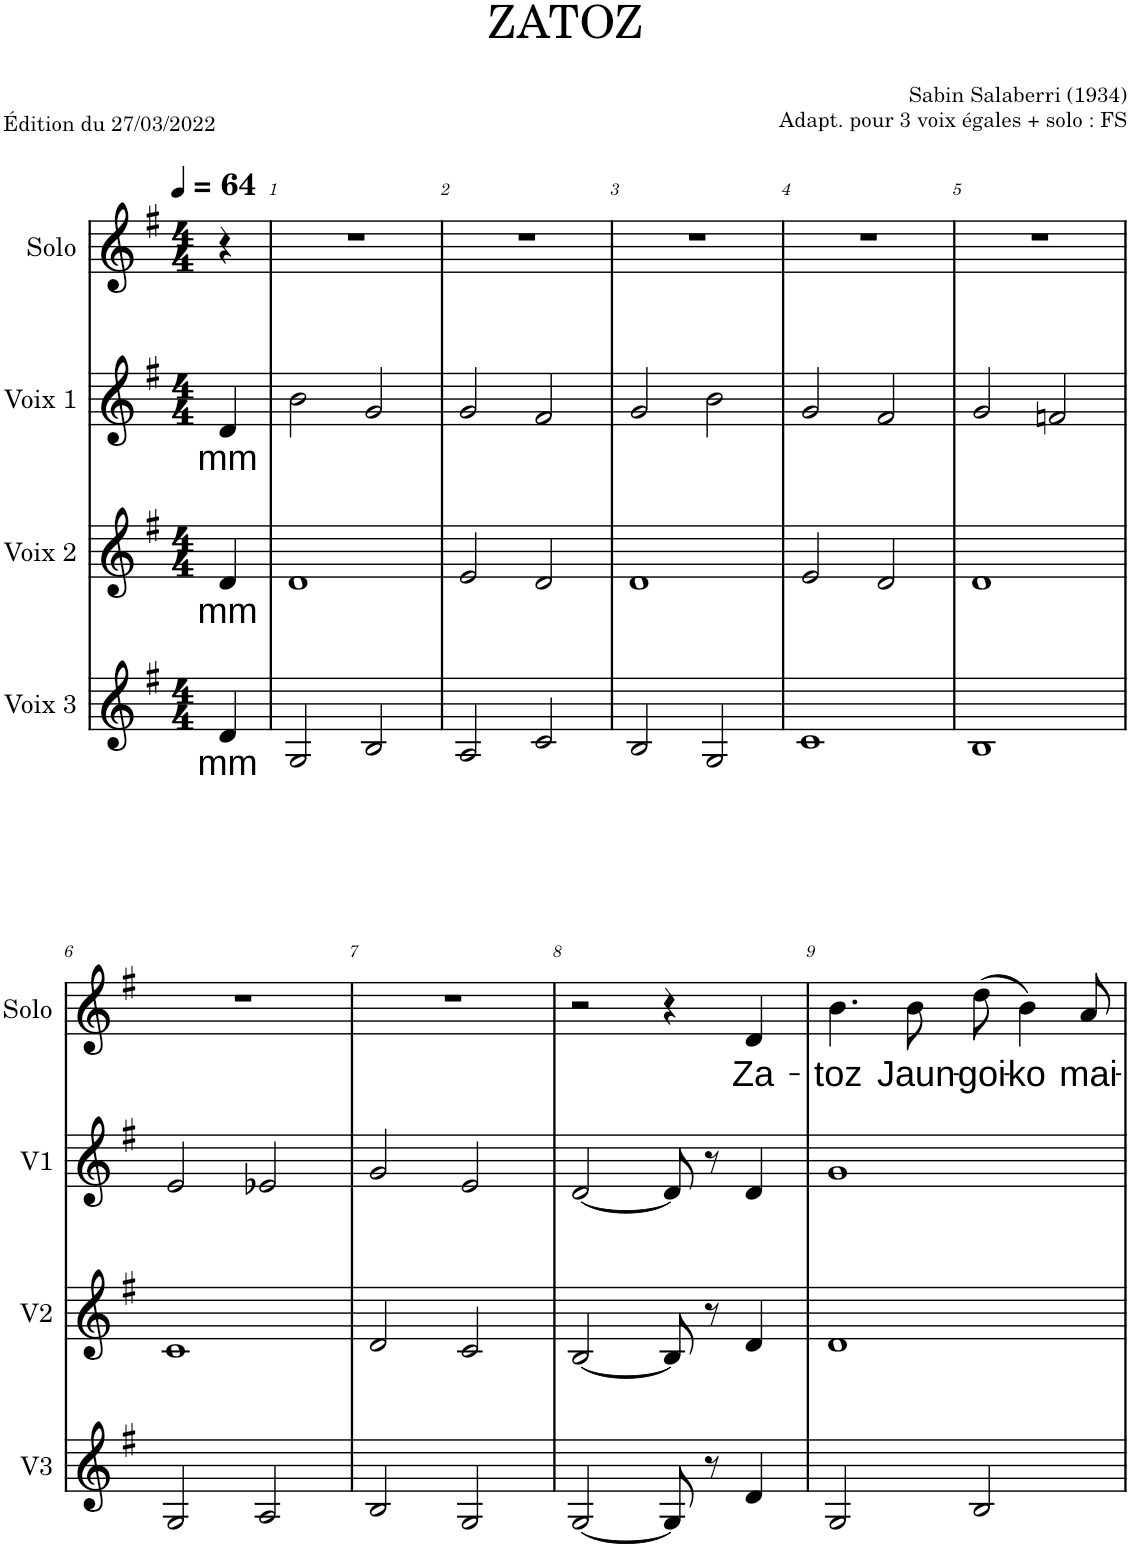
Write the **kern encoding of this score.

**kern	**text	**kern	**text	**kern	**text	**kern	**text
*part4	*part4	*part3	*part3	*part2	*part2	*part1	*part1
*staff4	*staff4	*staff3	*staff3	*staff2	*staff2	*staff1	*staff1
*I"Voix 3	*	*I"Voix 2	*	*I"Voix 1	*	*I"Solo	*
*I'V3	*	*I'V2	*	*I'V1	*	*I'Solo	*
*clefG2	*	*clefG2	*	*clefG2	*	*clefG2	*
*k[f#]	*	*k[f#]	*	*k[f#]	*	*k[f#]	*
*M4/4	*	*M4/4	*	*M4/4	*	*M4/4	*
*MM64	*	*MM64	*	*MM64	*	*MM64	*
=	=	=	=	=	=	=	=
!	!LO:LY:b	!	!LO:LY:b	!	!LO:LY:b	!	!
4d/	mm	4d/	mm	4d/	mm	4r	.
=1	=1	=1	=1	=1	=1	=1	=1
2G/	.	1d	.	2b\	.	1r	.
2B/	.	.	.	2g/	.	.	.
=2	=2	=2	=2	=2	=2	=2	=2
2A/	.	2e/	.	2g/	.	1r	.
2c/	.	2d/	.	2f#/	.	.	.
=3	=3	=3	=3	=3	=3	=3	=3
2B/	.	1d	.	2g/	.	1r	.
2G/	.	.	.	2b\	.	.	.
=4	=4	=4	=4	=4	=4	=4	=4
1c	.	2e/	.	2g/	.	1r	.
.	.	2d/	.	2f#/	.	.	.
=5	=5	=5	=5	=5	=5	=5	=5
1B	.	1d	.	2g/	.	1r	.
.	.	.	.	2fn/	.	.	.
!!LO:LB:g=z
=6	=6	=6	=6	=6	=6	=6	=6
2G/	.	1c	.	2e/	.	1r	.
2A/	.	.	.	2e-X/	.	.	.
=7	=7	=7	=7	=7	=7	=7	=7
2B/	.	2d/	.	2g/	.	1r	.
2G/	.	2c/	.	2e/	.	.	.
=8	=8	=8	=8	=8	=8	=8	=8
[2G/	.	[2B/	.	[2d/	.	2r	.
8G/]	.	8B/]	.	8d/]	.	4r	.
8r	.	8r	.	8r	.	.	.
!	!	!	!	!	!	!	!LO:LY:b
4d/	.	4d/	.	4d/	.	4d/	Za-
=9	=9	=9	=9	=9	=9	=9	=9
!	!	!	!	!	!	!	!LO:LY:b
2G/	.	1d	.	1g	.	4.b\	-toz
!	!	!	!	!	!	!	!LO:LY:b
.	.	.	.	.	.	8b\	Jaun-
!	!	!	!	!	!	!	!LO:LY:b
2B/	.	.	.	.	.	(8dd\	-goi-
!	!	!	!	!	!	!	!LO:LY:b
.	.	.	.	.	.	4b\)	-ko
!	!	!	!	!	!	!	!LO:LY:b
.	.	.	.	.	.	8a/	mai-
=	=	=	=	=	=	=	=
*-	*-	*-	*-	*-	*-	*-	*-
